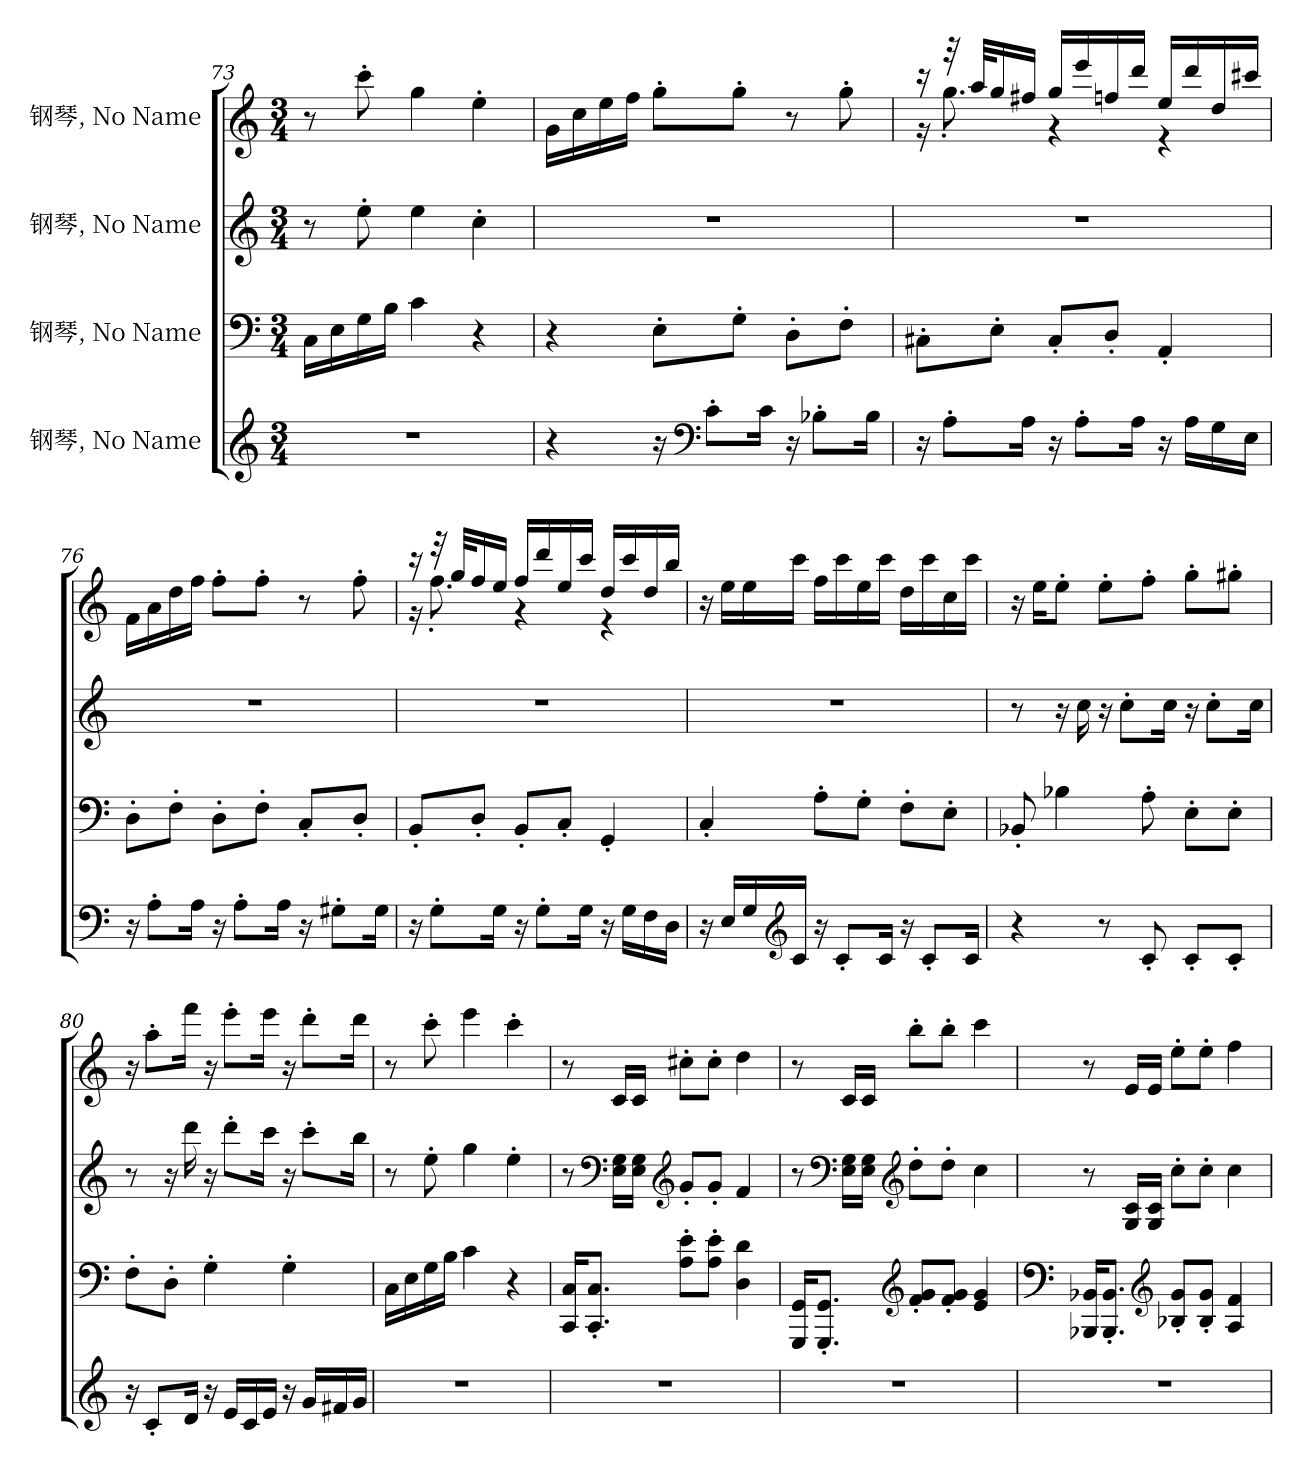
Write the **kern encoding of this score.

**kern	**kern	**kern	**kern
*part4	*part3	*part2	*part1
*staff4	*staff3	*staff2	*staff1
*I"钢琴, No Name	*I"钢琴, No Name	*I"钢琴, No Name	*I"钢琴, No Name
*clefG2	*clefF4	*clefG2	*clefG2
*k[]	*k[]	*k[]	*k[]
*M3/4	*M3/4	*M3/4	*M3/4
=73	=73	=73	=73
2.r	16C\LL	8r	8r
.	16E\	.	.
.	16G\	8ee'\	8ccc'\
.	16B\JJ	.	.
.	4c\	4ee\	4gg\
*	*	*	*MM78
.	4r	4cc'\	4ee'\
=74	=74	=74	=74
*	*	*	*MM94
4r	4r	2.r	16g\LL
.	.	.	16cc\
.	.	.	16ee\
.	.	.	16ff\JJ
16r	8E'\L	.	8gg'\L
*clefF4	*	*	*
8c'\L	.	.	.
.	8G'\J	.	8gg'\J
16c\Jk	.	.	.
16r	8D'\L	.	8r
8B-X'\L	.	.	.
.	8F'\J	.	8gg'\
16B-\Jk	.	.	.
!!LO:LB:g=z
=75	=75	=75	=75
*	*	*	*^
16r	8C#X'\L	2.r	16r	16r
8A'\L	.	.	32r	8.gg'\
.	.	.	32aa/KLL	.
.	8E'\J	.	16gg/	.
16A\Jk	.	.	16ff#X/JJ	.
16r	8C#'/L	.	16gg/LL	4r
8A'\L	.	.	16eee/	.
.	8D'/J	.	16ffn/	.
16A\Jk	.	.	16ddd/JJ	.
16r	4AA'/	.	16ee/LL	4r
16A\LL	.	.	16ddd/	.
16G\	.	.	16dd/	.
16E\JJ	.	.	16ccc#X/JJ	.
*	*	*	*v	*v
=76	=76	=76	=76
*	*	*	*MM94
16r	8D'\L	2.r	16f\LL
8A'\L	.	.	16a\
.	8F'\J	.	16dd\
16A\Jk	.	.	16ff\JJ
16r	8D'\L	.	8ff'\L
8A'\L	.	.	.
.	8F'\J	.	8ff'\J
16A\Jk	.	.	.
16r	8C'/L	.	8r
8G#X'\L	.	.	.
.	8D'/J	.	8ff'\
16G#\Jk	.	.	.
=77	=77	=77	=77
*	*	*	*^
16r	8BB'/L	2.r	16r	16r
8G'\L	.	.	32r	8.ff'\
.	.	.	32gg/KLL	.
.	8D'/J	.	16ff/	.
16G\Jk	.	.	16ee/JJ	.
16r	8BB'/L	.	16ff/LL	4r
8G'\L	.	.	16ddd/	.
.	8C'/J	.	16ee/	.
16G\Jk	.	.	16ccc/JJ	.
16r	4GG'/	.	16dd/LL	4r
16G\LL	.	.	16ccc/	.
16F\	.	.	16dd/	.
16D\JJ	.	.	16bb/JJ	.
*	*	*	*v	*v
!!LO:PB:g=z
=78	=78	=78	=78
*	*	*	*MM94
16r	4C'/	2.r	16r
16E/LL	.	.	16ee\LL
16G/	.	.	16ee\
*clefG2	*	*	*
16c/JJ	.	.	16ccc\JJ
16r	8A'\L	.	16ff\LL
8c'/L	.	.	16ccc\
.	8G'\J	.	16ee\
16c/Jk	.	.	16ccc\JJ
16r	8F'\L	.	16dd\LL
8c'/L	.	.	16ccc\
.	8E'\J	.	16cc\
16c/Jk	.	.	16ccc\JJ
=79	=79	=79	=79
*	*	*	*MM93
4r	8BB-X'/	8r	16r
.	.	.	16ee\KL
.	4B-X\	16r	8ee'\J
.	.	16cc\	.
8r	.	16r	8ee'\L
.	.	8cc'\L	.
8c'/	8A'\	.	8ff'\J
.	.	16cc\Jk	.
8c'/L	8E'\L	16r	8gg'\L
.	.	8cc'\L	.
8c'/J	8E'\J	.	8gg#X'\J
.	.	16cc\Jk	.
=80	=80	=80	=80
*	*	*	*MM92
16r	8F'\L	8r	16r
8c'/L	.	.	8aa'\L
.	8D'\J	16r	.
16d/Jk	.	16ddd\	16fff\Jk
16r	4G'\	16r	16r
16e/LL	.	8ddd'\L	8eee'\L
16c/	.	.	.
16e/JJ	.	16ccc\Jk	16eee\Jk
16r	4G'\	16r	16r
16g/LL	.	8ccc'\L	8ddd'\L
16f#X/	.	.	.
16g/JJ	.	16bb\Jk	16ddd\Jk
=81	=81	=81	=81
2.r	16C\LL	8r	8r
.	16E\	.	.
.	16G\	8ee'\	8ccc'\
.	16B\JJ	.	.
*	*	*	*MM76
.	4c\	4gg\	4eee\
.	4r	4ee'\	4ccc'\
!!LO:LB:g=z
=82	=82	=82	=82
*	*	*	*MM103
2.r	16CC/ 16C/KL	8r	8r
.	8.CC/' 8.C/'J	.	.
*	*	*clefF4	*
.	.	16E\ 16G\LL	16c/LL
.	.	16E\ 16G\JJ	16c/JJ
*	*	*clefG2	*
.	8A\' 8e\'L	8g'/L	8cc#X'\L
*	*	*	*MM100
.	8A\' 8e\'J	8g'/J	8cc#'\J
.	4D\ 4d\	4f/	4dd\
=83	=83	=83	=83
*	*	*	*MM103
2.r	16GGG/ 16GG/KL	8r	8r
.	8.GGG/' 8.GG/'J	.	.
*	*	*clefF4	*
.	.	16E\ 16G\LL	16c/LL
.	.	16E\ 16G\JJ	16c/JJ
*	*clefG2	*clefG2	*
.	8f/' 8g/'L	8dd'\L	8bb'\L
.	8f/' 8g/'J	8dd'\J	8bb'\J
.	4e/ 4g/	4cc\	4ccc\
=84	=84	=84	=84
*	*clefF4	*	*
2.r	16BBB-X/ 16BB-X/KL	8r	8r
.	8.BBB-/' 8.BB-/'J	.	.
.	.	16G/ 16c/LL	16e/LL
.	.	16G/ 16c/JJ	16e/JJ
*	*clefG2	*	*
.	8B-X/' 8g/'L	8cc'\L	8ee'\L
.	8B-/' 8g/'J	8cc'\J	8ee'\J
.	4A/ 4f/	4cc\	4ff\
=	=	=	=
*-	*-	*-	*-
